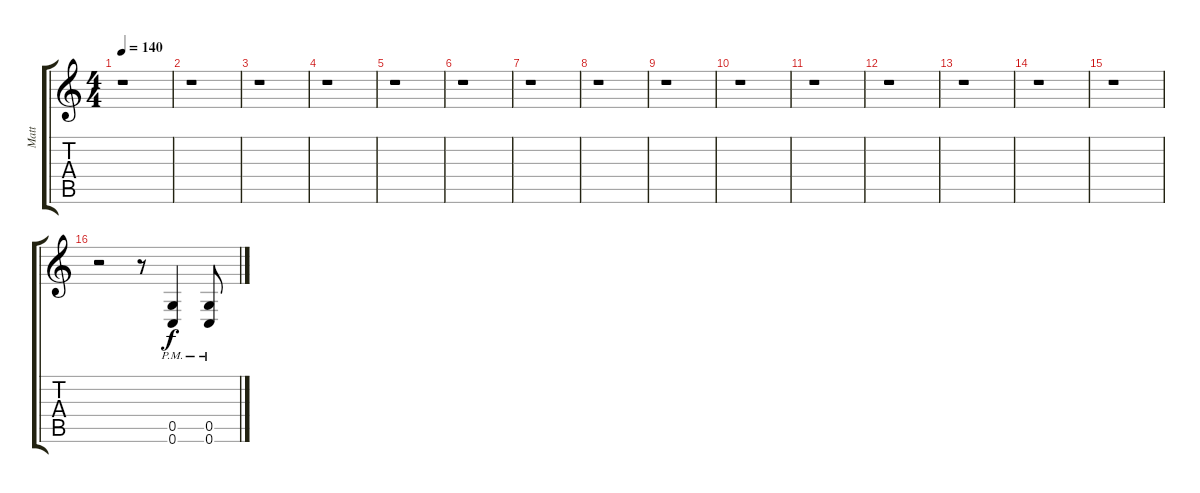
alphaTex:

\track ("Matt" "Matt") {instrument distortionguitar}
\staff {score tabs}
\tuning (D4 A3 F3 C3 G2 C2) {hide}
\ts (4 4)
\tempo 140
\clef g2
\ks c
r.1{dy f} |
r.1 |
r.1 |
r.1 |
r.1 |
r.1 |
r.1 |
r.1 |
r.1 |
r.1 |
r.1 |
r.1 |
r.1 |
r.1 |
r.1 |
r.2 r.8 (0.5{pm} 0.6{pm}).4 (0.5{pm} 0.6{pm}).8
